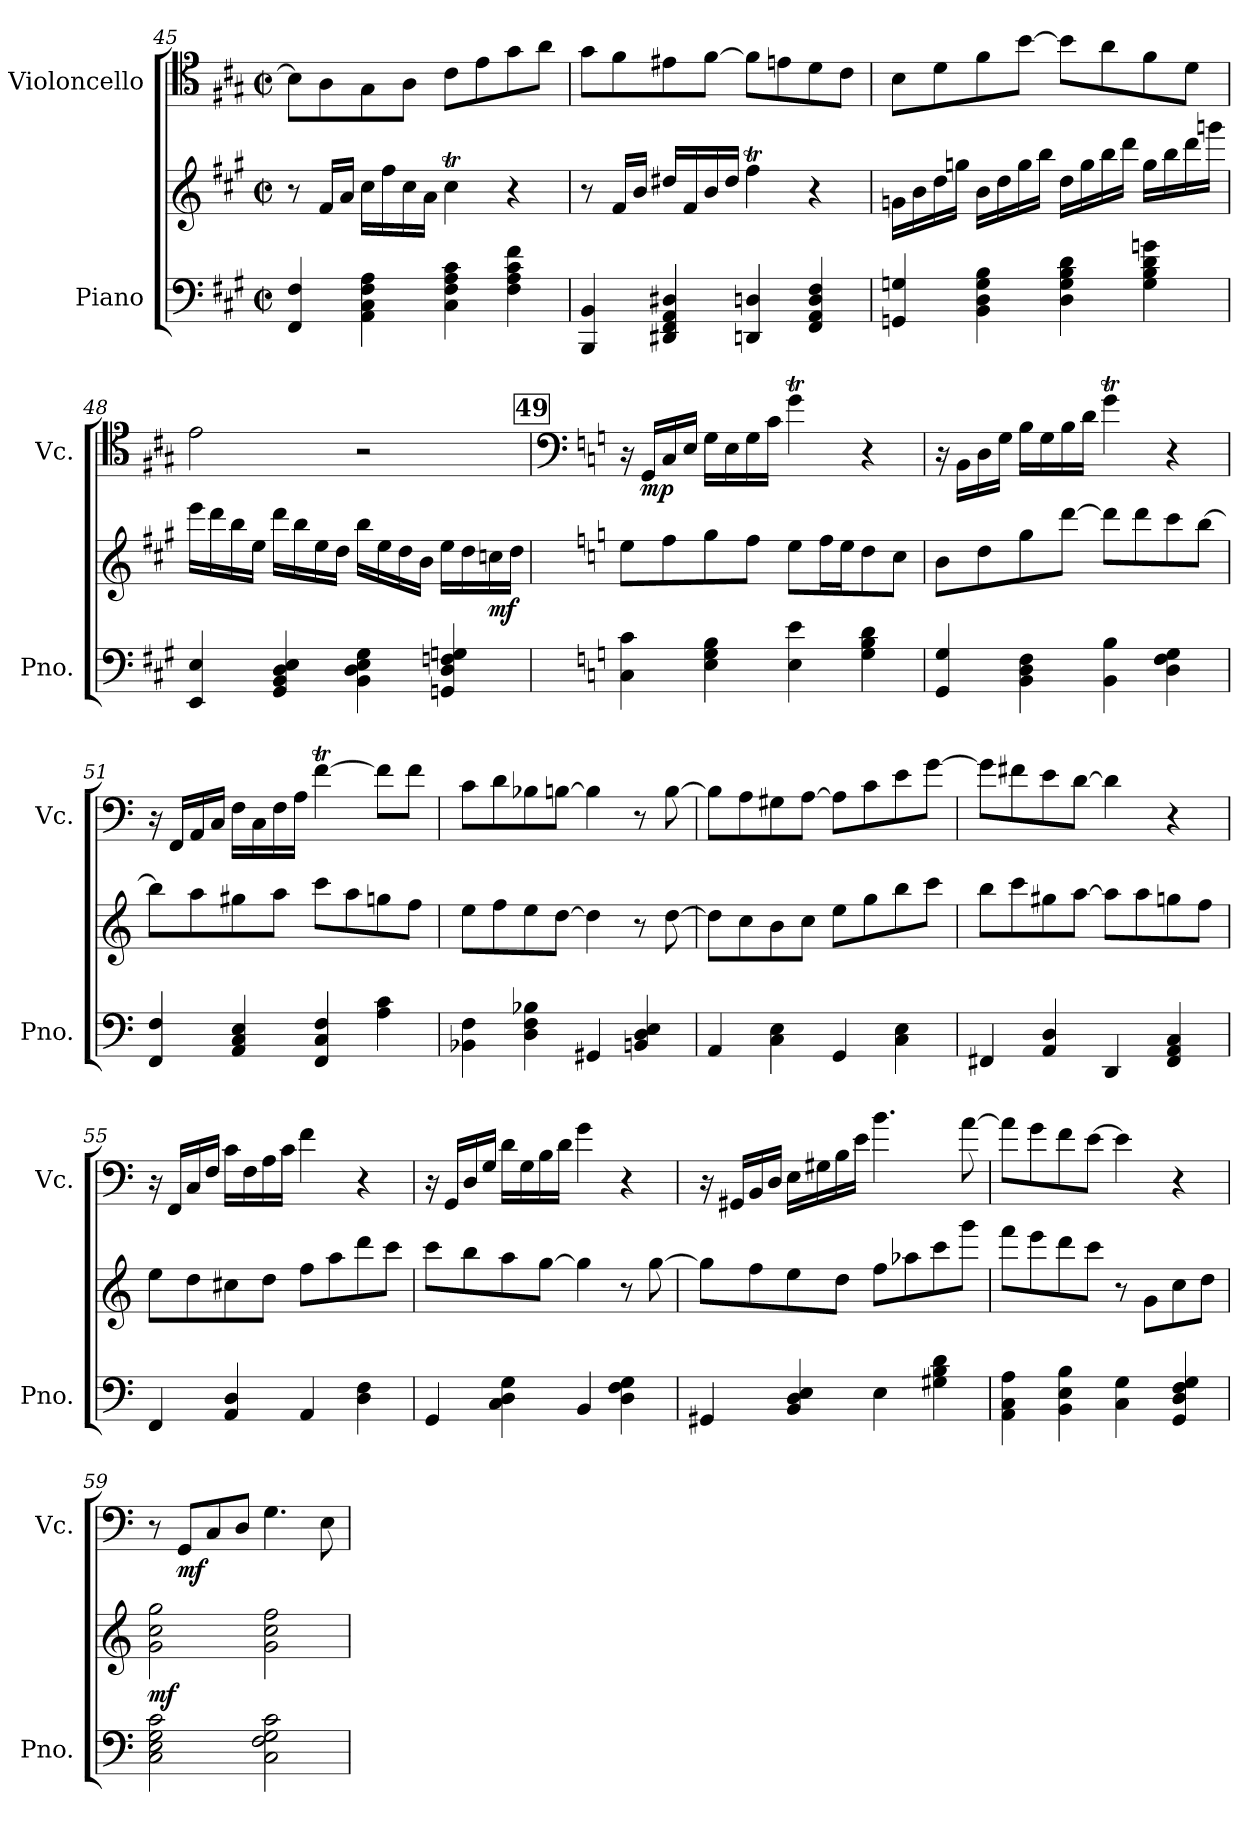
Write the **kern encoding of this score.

**kern	**kern	**dynam	**kern	**dynam
*part2	*part2	*part2	*part1	*part1
*staff3	*staff2	*staff2/3	*staff1	*staff1
*I"Piano	*	*	*I"Violoncello	*
*I'Pno.	*	*	*I'Vc.	*
*clefF4	*clefG2	*	*clefC4	*
*k[f#c#g#]	*k[f#c#g#]	*	*k[f#c#g#]	*
*M2/2	*M2/2	*	*M2/2	*
*met(c|)	*met(c|)	*	*met(c|)	*
=45	=45	=45	=45	=45
4FF#/ 4F#/	8r	.	8B\L]	.
.	16f#/LL	.	8A\	.
.	16a/JJ	.	.	.
4AA\ 4C#\ 4F#\ 4A\	16cc#\LL	.	8G#\	.
.	16ff#\	.	.	.
.	16cc#\	.	8A\J	.
.	16a\JJ	.	.	.
4C#\ 4F#\ 4A\ 4c#\	4cc#t\	.	8c#\L	.
.	.	.	8e\	.
4F#\ 4A\ 4c#\ 4f#\	4r	.	8g#\	.
.	.	.	8a\J	.
=46	=46	=46	=46	=46
4BBB/ 4BB/	8r	.	8g#\L	.
.	16f#/LL	.	8f#\	.
.	16b/JJ	.	.	.
4DD#X/ 4FF#/ 4AA/ 4D#X/	16dd#X/LL	.	8e#X\	.
.	16f#/	.	.	.
.	16b/	.	[8f#\J	.
.	16dd#/JJ	.	.	.
4DDn/ 4Dn/	4ff#T\	.	8f#\L]	.
.	.	.	8en\	.
4FF#/ 4AA/ 4D/ 4F#/	4r	.	8d\	.
.	.	.	8c#\J	.
!!LO:LB:g=z
=47	=47	=47	=47	=47
4GGn/ 4Gn/	16gn\LL	.	8B\L	.
.	16b\	.	.	.
.	16dd\	.	8d\	.
.	16ggn\JJ	.	.	.
4BB\ 4D\ 4G\ 4B\	16b\LL	.	8f#\	.
.	16dd\	.	.	.
.	16gg\	.	[8b\J	.
.	16bb\JJ	.	.	.
4D\ 4G\ 4B\ 4d\	16dd\LL	.	8b\L]	.
.	16gg\	.	.	.
.	16bb\	.	8a\	.
.	16ddd\JJ	.	.	.
4G\ 4B\ 4d\ 4gn\	16gg\LL	.	8f#\	.
.	16bb\	.	.	.
.	16ddd\	.	8d\J	.
.	16gggn\JJ	.	.	.
=48	=48	=48	=48	=48
4EE/ 4E/	16eee\LL	.	2e\	.
.	16ddd\	.	.	.
.	16bb\	.	.	.
.	16ee\JJ	.	.	.
4GG#/ 4BB/ 4D/ 4E/	16ddd\LL	.	.	.
.	16bb\	.	.	.
.	16ee\	.	.	.
.	16dd\JJ	.	.	.
4BB\ 4D\ 4E\ 4G#\	16bb\LL	.	2r	.
.	16ee\	.	.	.
.	16dd\	.	.	.
.	16b\JJ	.	.	.
4GGn/ 4D/ 4Fn/ 4Gn/	16ee\LL	.	.	.
.	16dd\	.	.	.
!	!	!LO:DY:b	!	!
.	16ccn\	mf	.	.
.	16dd\JJ	.	.	.
!!LO:LB:g=z
!!LO:REH:place=s1:a:Bi:fs=11:t=49
=49	=49	=49	=49	=49
*	*	*	*clefF4	*
*k[]	*k[]	*	*k[]	*
4C\ 4c\	8ee\L	.	16r	.
!	!	!	!	!LO:DY:b
.	.	.	16GG/LL	mp
.	8ff\	.	16C/	.
.	.	.	16E/JJ	.
4E\ 4G\ 4B\	8gg\	.	16G\LL	.
.	.	.	16E\	.
.	8ff\J	.	16G\	.
.	.	.	16c\JJ	.
4E\ 4e\	8ee\L	.	4gT\	.
.	16ff\L	.	.	.
.	16ee\J	.	.	.
4G\ 4B\ 4d\	8dd\	.	4r	.
.	8cc\J	.	.	.
=50	=50	=50	=50	=50
4GG/ 4G/	8b\L	.	16r	.
.	.	.	16BB\LL	.
.	8dd\	.	16D\	.
.	.	.	16G\JJ	.
4BB\ 4D\ 4F\	8gg\	.	16B\LL	.
.	.	.	16G\	.
.	[8ddd\J	.	16B\	.
.	.	.	16d\JJ	.
4BB\ 4B\	8ddd\L]	.	4gT\	.
.	8ddd\	.	.	.
4D\ 4F\ 4G\	8ccc\	.	4r	.
.	[8bb\J	.	.	.
=51	=51	=51	=51	=51
4FF/ 4F/	8bb\L]	.	16r	.
.	.	.	16FF/LL	.
.	8aa\	.	16AA/	.
.	.	.	16C/JJ	.
4AA/ 4C/ 4E/	8gg#X\	.	16F\LL	.
.	.	.	16C\	.
.	8aa\J	.	16F\	.
.	.	.	16A\JJ	.
4FF/ 4C/ 4F/	8ccc\L	.	[4fT\	.
.	8aa\	.	.	.
4A\ 4c\	8ggn\	.	8f\L]	.
.	8ff\J	.	8f\J	.
!!LO:LB:g=z
=52	=52	=52	=52	=52
4BB-X\ 4F\	8ee\L	.	8c\L	.
.	8ff\	.	8d\	.
4D\ 4F\ 4B-X\	8ee\	.	8B-X\	.
.	[8dd\J	.	[8Bn\J	.
4GG#X/	4dd\]	.	4B\]	.
4BBn/ 4D/ 4E/	8r	.	8r	.
.	[8dd\	.	[8B\	.
=53	=53	=53	=53	=53
4AA/	8dd\L]	.	8B\L]	.
.	8cc\	.	8A\	.
4C\ 4E\	8b\	.	8G#X\	.
.	8cc\J	.	[8A\J	.
4GG/	8ee\L	.	8A\L]	.
.	8gg\	.	8c\	.
4C\ 4E\	8bb\	.	8e\	.
.	8ccc\J	.	[8g\J	.
=54	=54	=54	=54	=54
4FF#X/	8bb\L	.	8g\L]	.
.	8ccc\	.	8f#X\	.
4AA/ 4D/	8gg#X\	.	8e\	.
.	[8aa\J	.	[8d\J	.
4DD/	8aa\L]	.	4d\]	.
.	8aa\	.	.	.
4FF#/ 4AA/ 4C/	8ggn\	.	4r	.
.	8ff\J	.	.	.
!!LO:PB:g=z
=55	=55	=55	=55	=55
4FF/	8ee\L	.	16r	.
.	.	.	16FF/LL	.
.	8dd\	.	16C/	.
.	.	.	16F/JJ	.
4AA/ 4D/	8cc#X\	.	16c\LL	.
.	.	.	16F\	.
.	8dd\J	.	16A\	.
.	.	.	16c\JJ	.
4AA/	8ff\L	.	4f\	.
.	8aa\	.	.	.
4D\ 4F\	8ddd\	.	4r	.
.	8ccc\J	.	.	.
=56	=56	=56	=56	=56
4GG/	8ccc\L	.	16r	.
.	.	.	16GG/LL	.
.	8bb\	.	16D/	.
.	.	.	16G/JJ	.
4C\ 4D\ 4G\	8aa\	.	16d\LL	.
.	.	.	16G\	.
.	[8gg\J	.	16B\	.
.	.	.	16d\JJ	.
4BB/	4gg\]	.	4g\	.
4D\ 4F\ 4G\	8r	.	4r	.
.	[8gg\	.	.	.
=57	=57	=57	=57	=57
4GG#X/	8gg\L]	.	16r	.
.	.	.	16GG#X/LL	.
.	8ff\	.	16BB/	.
.	.	.	16D/JJ	.
4BB/ 4D/ 4E/	8ee\	.	16E\LL	.
.	.	.	16G#X\	.
.	8dd\J	.	16B\	.
.	.	.	16e\JJ	.
4E\	8ff\L	.	4.b\	.
.	8aa-X\	.	.	.
4G#X\ 4B\ 4d\	8ccc\	.	.	.
.	8ggg\J	.	[8a\	.
!!LO:LB:g=z
=58	=58	=58	=58	=58
4AA\ 4C\ 4A\	8fff\L	.	8a\L]	.
.	8eee\	.	8g\	.
4BB\ 4E\ 4B\	8ddd\	.	8f\	.
.	8ccc\J	.	[8e\J	.
4C\ 4G\	8r	.	4e\]	.
.	8g\L	.	.	.
4GG/ 4D/ 4F/ 4G/	8cc\	.	4r	.
.	8dd\J	.	.	.
=59	=59	=59	=59	=59
!!LO:REH:place=s1:a:Bi:fs=11:t=59
*	*	*	*MM114	*
!	!	!LO:DY:b	!	!
2C\ 2E\ 2G\ 2c\	2g\ 2cc\ 2gg\	mf	8r	.
!	!	!	!	!LO:DY:b
.	.	.	8GG/L	mf
.	.	.	8C/	.
.	.	.	8D/J	.
2C\ 2F\ 2G\ 2c\	2g\ 2cc\ 2ff\	.	4.G\	.
.	.	.	8E\	.
=	=	=	=	=
*-	*-	*-	*-	*-
